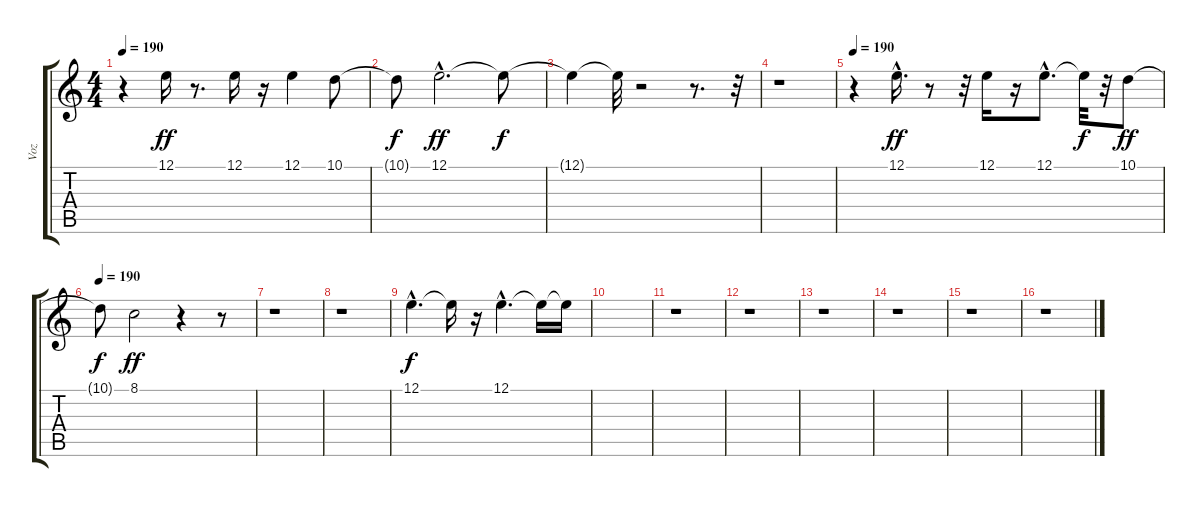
\track ("Voz" "Voz") {instrument clarinet}
\staff {score tabs}
\tuning (E4 B3 G3 D3 A2 E2) {hide}
\ts (4 4)
\tempo 190
\clef g2
\ks c
r.4{dy f} 12.1.16{dy ff} r.8{d} 12.1.16 r.16 12.1.4 10.1.8 |
10.1{t}.8{dy f} 12.1{hac}.2{d dy ff} 12.1{t}.8{dy f} |
12.1{t}.4 12.1{t}.32 r.2 r.8{d} r.32 |
r.1 |
\tempo 190
r.4 12.1{hac}.16{d dy ff} r.8 r.32 12.1.16 r.16 12.1{hac}.8{d} 12.1{t}.32{dy f} r.32 10.1.8{dy ff} |
\tempo 190
10.1{t}.8{dy f} 8.1.2{dy ff} r.4 r.8 |
r.1 |
r.1 |
12.1{hac}.4{d dy f volume 16} 12.1{t}.16 r.16 12.1{hac}.4{d} 12.1{t}.16 12.1{t}.16 |
|
r.1 |
r.1 |
r.1 |
r.1 |
r.1 |
r.1
